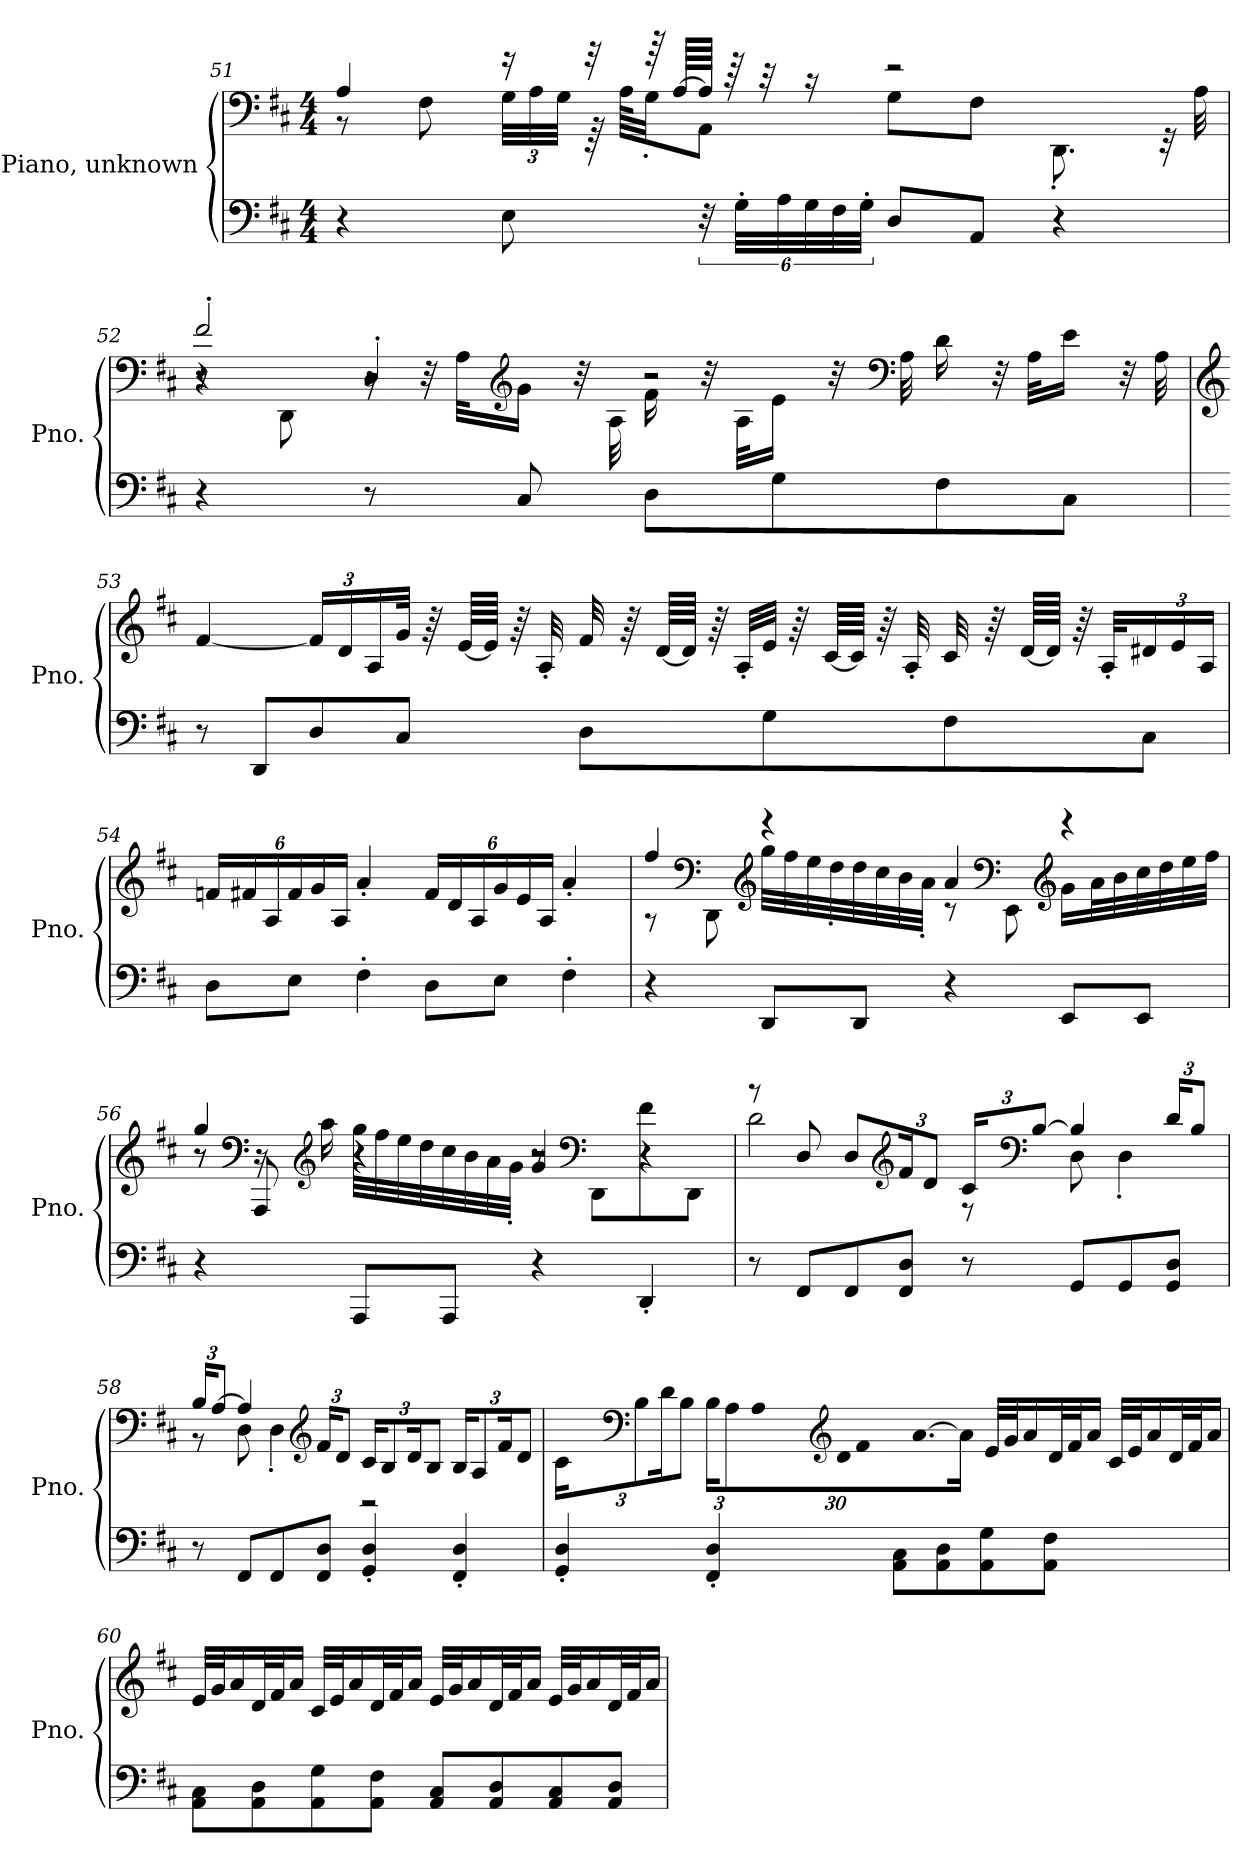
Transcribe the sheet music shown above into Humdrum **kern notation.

**kern	**kern
*part1	*part1
*staff2	*staff1
*I"Piano, unknown	*
*I'Pno.	*
!!LO:LB:g=z
*clefF4	*clefF4
*k[f#c#]	*k[f#c#]
*M4/4	*M4/4
=51	=51
*	*^
4r	4A/	8r
.	.	8F#\
*	*	*Xbrackettup
8E\	16r	48G\LLL
.	.	48A\
.	.	48G\JJJ
.	32r	64r
.	.	64A\KLLL
.	64r	32G'\JJ
.	[64A/LLLL	.
48r	64A/JJJJ]	8AA\J
.	64r	.
48G'\LLL	.	.
.	32r	.
48A\	.	.
*Xbrackettup	*	*
48G\	16r	.
48F#\	.	.
48G'\JJJ	.	.
8D/L	2r	8G\L
8AA/J	.	8F#\J
4r	.	8.DD'\
.	.	32r
.	.	32A\
=52	=52	=52
*	*	*^
4r	2f#'/	8r	4r
.	.	8DD\	.
8r	.	16r	4D'/
.	.	32r	.
.	.	32A\KLL	.
*	*clefG2	*	*
8C#/	.	16g\JJ	.
.	.	32r	.
.	.	32A\	.
8D\L	2r	16f#\	2r
.	.	32r	.
.	.	32A\KLL	.
8G\	.	16e\JJ	.
.	.	32r	.
*	*clefF4	*	*
.	.	32A\	.
8F#\	.	16d\	.
.	.	32r	.
.	.	32A\KLL	.
8C#\J	.	16e\JJ	.
.	.	32r	.
.	.	32A\	.
*	*v	*v	*v
!!LO:LB:g=z
=53	=53
*	*clefG2
8r	[4f#/
8DD/L	.
8D/	24f#/LL]
.	24d/
.	24A/
8C#/J	32g/JJk
.	64r
.	[64e/LLLL
.	64e/JJJJ]
.	64r
.	32A'/
8D\L	32f#/
.	64r
.	[64d/LLLL
.	64d/JJJJ]
.	64r
.	32A'/LLL
8G\	32e/JJJ
.	64r
.	[64c#/LLLL
.	64c#/JJJJ]
.	64r
.	32A'/
8F#\	32c#/
.	64r
.	[64d/LLLL
.	64d/JJJJ]
.	64r
.	32A'/KLL
8C#\J	24d#X/
.	24e/
.	24A/JJ
!!LO:LB:g=z
=54	=54
8D\L	24fn/LL
.	24f#X/
.	24A/
8E\J	24f#/
.	24g/
.	24A/JJ
4F#'\	4a'/
8D\L	24f#/LL
.	24d/
.	24A/
8E\J	24g/
.	24e/
.	24A/JJ
4F#'\	4a'/
=55	=55
*	*^
4r	4ff#/	8r
*	*clefF4	*
.	.	8DD\
*	*clefG2	*
8DD/L	4r	32gg\LLL
.	.	32ff#\
.	.	32ee\
.	.	32dd'\
8DD/J	.	32dd\
.	.	32cc#\
.	.	32b\
.	.	32a'\JJJ
4r	4a/	8r
*	*clefF4	*
.	.	8EE\
*	*clefG2	*
8EE/L	4r	16g\LL
.	.	32a\L
.	.	32b\
8EE/J	.	32cc#\
.	.	32dd\
.	.	32ee\
.	.	32ff#\JJJ
!!LO:LB:g=z
=56	=56	=56
*	*	*^
4r	4gg/	8r	8r
*	*clefF4	*	*
.	.	16r	8AAA/
*	*clefG2	*	*
.	.	16aa\	.
8AAA/L	4r	32gg\LLL	4r
.	.	32ff#\	.
.	.	32ee\	.
.	.	32dd\	.
8AAA/J	.	32cc#\	.
.	.	32b\	.
.	.	32a\	.
.	.	32g'\JJJ	.
4r	4g/	8r	2r
*	*clefF4	*	*
.	.	8DD\L	.
4DD'/	4r	8f#\	.
.	.	8DD\J	.
*	*	*v	*v
=57	=57	=57
8r	8r	2d\
8FF#/L	8D/	.
8FF#/	8D/L	.
*	*clefG2	*
8FF#/ 8D/J	24f#/K	.
.	12d/J	.
8r	24c#/KL	8r
*	*clefF4	*
.	[12B/J	.
8GG/L	4B/]	8D\
8GG/	.	4D'\
8GG/ 8D/J	24d/KL	.
.	12B/J	.
!!LO:PB:g=z	!!
=58	=58	=58
8r	24B/KL	8r
.	[12A/J	.
8FF#/L	4A/]	8D\
8FF#/	.	4D'\
*	*clefG2	*
8FF#/ 8D/J	24f#/KL	.
.	12d/J	.
4GG/' 4D/'	24c#/KL	2r
.	12B/	.
.	24d/K	.
.	12B/J	.
4FF#/' 4D/'	24B/KL	.
.	12A/	.
.	24f#/K	.
.	12d/J	.
*	*v	*v
=59	=59
4GG/' 4D/'	24c#\KL
*	*clefF4
.	12B\
.	24d\K
.	12B\J
4FF#/' 4D/'	24B\KL
.	12A\
!	!LO:N:vis=256
.	1920%17A\LLLL
*	*clefG2
!	!LO:N:vis=256
.	1920%17d\J
!	!LO:N:vis=64
.	960%17f#\
.	1920ryy
!	!LO:N:vis=64.
.	[640%17a\JJ
.	16a\JJ]
8AA\ 8C#\L	32e/LLL
.	32g/J
.	16a/
8AA\ 8D\	32d/L
.	32f#/J
.	16a/JJ
8AA\ 8G\	32c#/LLL
.	32e/J
.	16a/
8AA\ 8F#\J	32d/L
.	32f#/J
.	16a/JJ
!!LO:LB:g=z
=60	=60
8AA\ 8C#\L	32e/LLL
.	32g/J
.	16a/
8AA\ 8D\	32d/L
.	32f#/J
.	16a/JJ
8AA\ 8G\	32c#/LLL
.	32e/J
.	16a/
8AA\ 8F#\J	32d/L
.	32f#/J
.	16a/JJ
8AA/ 8C#/L	32e/LLL
.	32g/J
.	16a/
8AA/ 8D/	32d/L
.	32f#/J
.	16a/JJ
8AA/ 8C#/	32e/LLL
.	32g/J
.	16a/
8AA/ 8D/J	32d/L
.	32f#/J
.	16a/JJ
=	=
*-	*-
